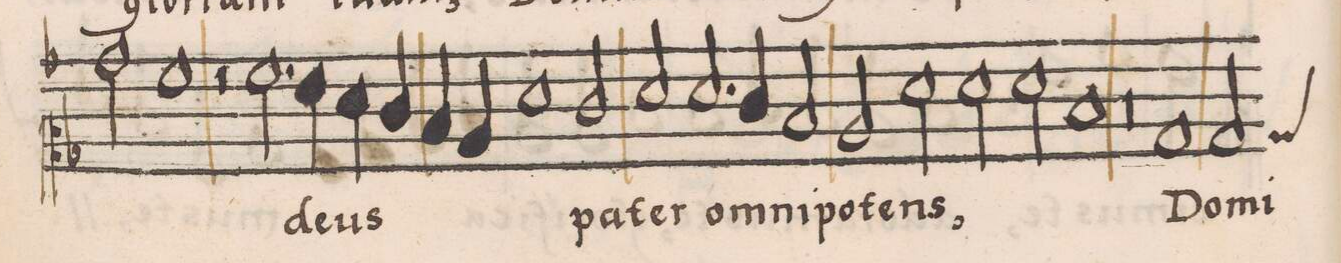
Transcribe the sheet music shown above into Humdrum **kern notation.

**kern	**text
*I"TENOR	*
*clefC2	*
*k[b-]	*
*M2/1	*
2b-\	-leſ-
1a\	-tis
*	*Xij
=43-	=43-
2r	.
2.a\	.
4g\	de-
4f\	-us
4e/	.
=44-	=44-
4d/	.
4c/	.
1f\	.
2e/	pa-
=45-	=45-
2f/	-ter
2.f/	om-
4e/	-ni-
2d/	-po-
=46-	=46-
2c/	-tens,
2f\	.
2f\	.
2f\	.
=47-	=47-
1d/	.
0r	.
=48-	=48-
1B-/	Do-
=49-	=49-
*custos:B-	*
2B-/	-mi-
*-	*-
